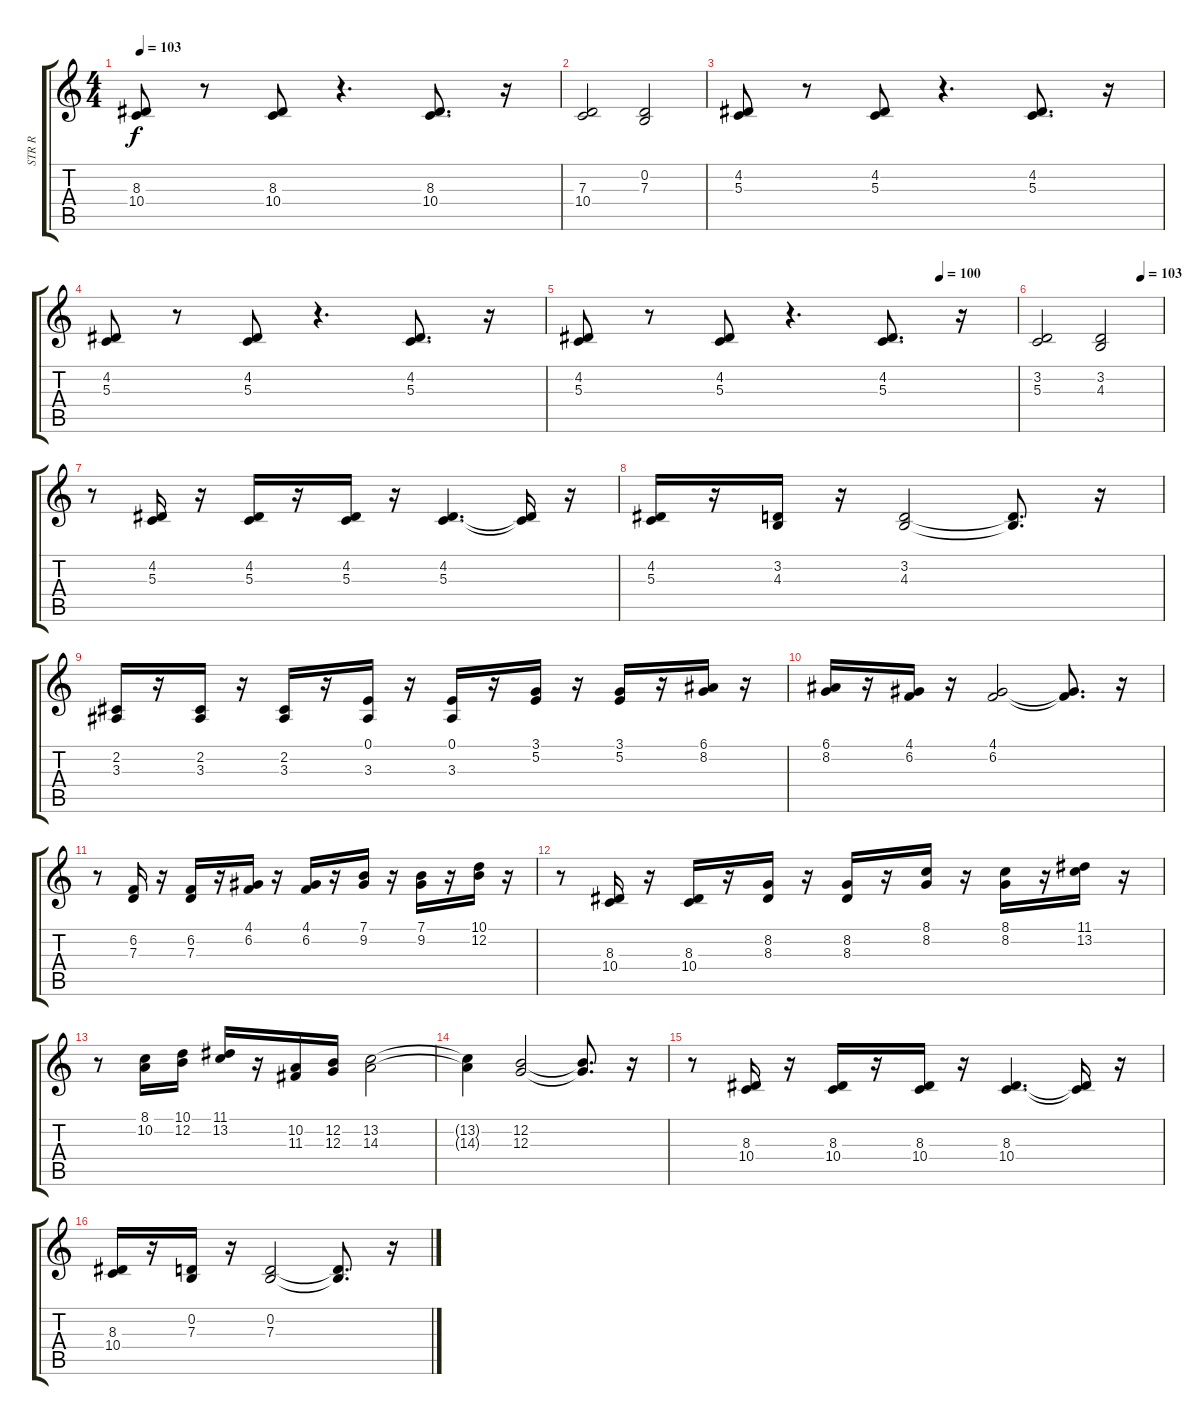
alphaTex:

\track ("STR R" "STR R") {instrument stringensemble1}
\staff {score tabs}
\tuning (E4 B3 G3 D3 A2 E2) {hide}
\ts (4 4)
\tempo 103
\clef g2
\ks c
(8.3 10.4).8{dy f} r.8 (8.3 10.4).8 r.4{d} (8.3 10.4).8{d} r.16 |
(7.3 10.4).2 (0.2 7.3).2 |
(4.2 5.3).8 r.8 (4.2 5.3).8 r.4{d} (4.2 5.3).8{d} r.16 |
(4.2 5.3).8 r.8 (4.2 5.3).8 r.4{d} (4.2 5.3).8{d} r.16 |
\tempo (100 0.8229166666666666)
(4.2 5.3).8 r.8 (4.2 5.3).8 r.4{d} (4.2 5.3).8{d} r.16 |
\tempo (103 0.8229166666666666)
(3.2 5.3).2 (3.2 4.3).2 |
r.8 (4.2 5.3).16 r.16 (4.2 5.3).16 r.16 (4.2 5.3).16 r.16 (4.2 5.3).4{d} (4.2{t} 5.3{t}).16 r.16 |
(4.2 5.3).16 r.16 (3.2 4.3).16 r.16 (3.2 4.3).2 (3.2{t} 4.3{t}).8{d} r.16 |
(2.2 3.3).16 r.16 (2.2 3.3).16 r.16 (2.2 3.3).16 r.16 (0.1 3.3).16 r.16 (0.1 3.3).16 r.16 (3.1 5.2).16 r.16 (3.1 5.2).16 r.16 (6.1 8.2).16 r.16 |
(6.1 8.2).16 r.16 (4.1 6.2).16 r.16 (4.1 6.2).2 (4.1{t} 6.2{t}).8{d} r.16 |
r.8 (6.2 7.3).16 r.16 (6.2 7.3).16 r.16 (4.1 6.2).16 r.16 (4.1 6.2).16 r.16 (7.1 9.2).16 r.16 (7.1 9.2).16 r.16 (10.1 12.2).16 r.16 |
r.8 (8.3 10.4).16 r.16 (8.3 10.4).16 r.16 (8.2 8.3).16 r.16 (8.2 8.3).16 r.16 (8.1 8.2).16 r.16 (8.1 8.2).16 r.16 (11.1 13.2).16 r.16 |
r.8 (8.1 10.2).16 (10.1 12.2).16 (11.1 13.2).16 r.16 (10.2 11.3).16 (12.2 12.3).16 (13.2 14.3).2 |
(13.2{t} 14.3{t}).4 (12.2 12.3).2 (12.2{t} 12.3{t}).8{d} r.16 |
r.8 (8.3 10.4).16 r.16 (8.3 10.4).16 r.16 (8.3 10.4).16 r.16 (8.3 10.4).4{d} (8.3{t} 10.4{t}).16 r.16 |
(8.3 10.4).16 r.16 (0.2 7.3).16 r.16 (0.2 7.3).2 (0.2{t} 7.3{t}).8{d} r.16
